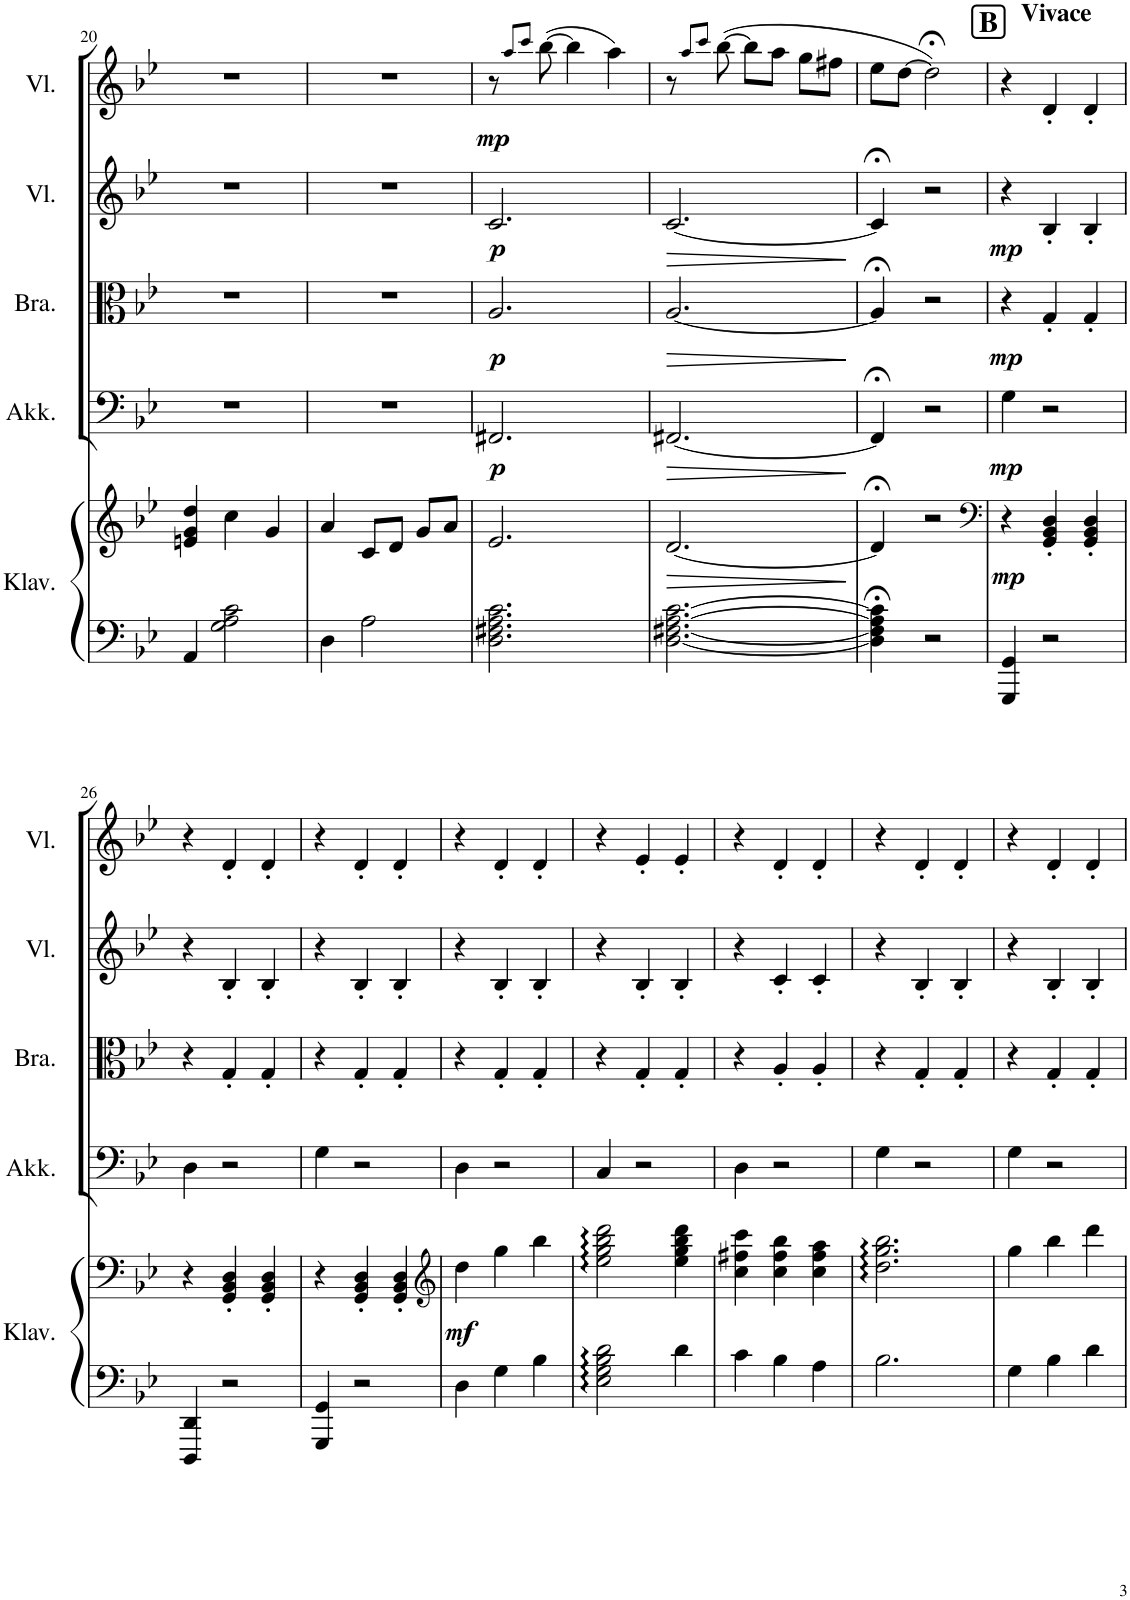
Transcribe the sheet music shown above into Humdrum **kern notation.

**kern	**kern	**dynam	**kern	**dynam	**kern	**dynam	**kern	**dynam	**kern	**dynam
*part5	*part5	*part5	*part4	*part4	*part3	*part3	*part2	*part2	*part1	*part1
*staff6	*staff5	*staff5/6	*staff4	*staff4	*staff3	*staff3	*staff2	*staff2	*staff1	*staff1
*I"Klavier	*	*	*I"Akkordeon	*	*I"Bratsche	*	*I"Violine	*	*I"Violine	*
*I'Klav.	*	*	*I'Akk.	*	*I'Bra.	*	*I'Vl.	*	*I'Vl.	*
!!LO:PB:g=z
*clefF4	*clefG2	*	*clefF4	*	*clefC3	*	*clefG2	*	*clefG2	*
*k[b-e-]	*k[b-e-]	*	*k[b-e-]	*	*k[b-e-]	*	*k[b-e-]	*	*k[b-e-]	*
*M3/4	*M3/4	*	*M3/4	*	*M3/4	*	*M3/4	*	*M3/4	*
=20	=20	=20	=20	=20	=20	=20	=20	=20	=20	=20
4AA/	4en/ 4g/ 4dd/	.	2.r	.	2.r	.	2.r	.	2.r	.
2G\ 2A\ 2c\	4cc\	.	.	.	.	.	.	.	.	.
.	4g/	.	.	.	.	.	.	.	.	.
=21	=21	=21	=21	=21	=21	=21	=21	=21	=21	=21
4D\	4a/	.	2.r	.	2.r	.	2.r	.	2.r	.
2A\	8c/L	.	.	.	.	.	.	.	.	.
.	8d/J	.	.	.	.	.	.	.	.	.
.	8g/L	.	.	.	.	.	.	.	.	.
.	8a/J	.	.	.	.	.	.	.	.	.
=22	=22	=22	=22	=22	=22	=22	=22	=22	=22	=22
!	!	!	!	!LO:DY:b	!	!LO:DY:b	!	!LO:DY:b	!	!LO:DY:b
2.D\ 2.F#X\ 2.A\ 2.c\	2.e-/	.	2.FF#X/	p	2.A/	p	2.c/	p	8r	mp
.	.	.	.	.	.	.	.	.	8qaa/L	.
.	.	.	.	.	.	.	.	.	8qccc/J	.
.	.	.	.	.	.	.	.	.	([8bb-\	.
.	.	.	.	.	.	.	.	.	4bb-\]	.
.	.	.	.	.	.	.	.	.	4aa\)	.
=23	=23	=23	=23	=23	=23	=23	=23	=23	=23	=23
!	!	!LO:HP:b	!	!LO:HP:b	!	!LO:HP:b	!	!LO:HP:b	!	!
[2.D\ [2.F#X\ [2.A\ [2.c\	[2.d/	>	[2.FF#X/	>	[2.A/	>	[2.c/	>	8r	.
.	.	.	.	.	.	.	.	.	8qaa/L	.
.	.	.	.	.	.	.	.	.	8qccc/J	.
.	.	.	.	.	.	.	.	.	([8bb-\	.
.	.	.	.	.	.	.	.	.	8bb-\L]	.
.	.	.	.	.	.	.	.	.	8aa\J	.
.	.	.	.	.	.	.	.	.	8gg\L	.
.	.	.	.	.	.	.	.	.	8ff#X\J	.
.	.	]	.	]	.	]	.	]	.	.
=24	=24	=24	=24	=24	=24	=24	=24	=24	=24	=24
4D\];< 4F#\];< 4A\];< 4c\];<	4d;</]	.	4FF#;</]	.	4A;</]	.	4c;</]	.	8ee-\L	.
.	.	.	.	.	.	.	.	.	[8dd\J	.
2r	2r	.	2r	.	2r	.	2r	.	2dd;<\])	.
=25	=25	=25	=25	=25	=25	=25	=25	=25	=25	=25
!!LO:REH:place=s1:a:B:cj:fs=14:t=B
*	*clefF4	*	*	*	*	*	*	*	*	*
!	!	!	!	!	!	!	!	!	!LO:TX:a:B:t=Vivace	!
!	!	!LO:DY:b	!	!LO:DY:b	!	!LO:DY:b	!	!LO:DY:b	!	!
4GGG/ 4GG/	4r	mp	4G\	mp	4r	mp	4r	mp	4r	.
2r	4GG/' 4BB-/' 4D/'	.	2r	.	4G'/	.	4B-'/	.	4d'/	.
.	4GG/' 4BB-/' 4D/'	.	.	.	4G'/	.	4B-'/	.	4d'/	.
!!LO:LB:g=z
=26	=26	=26	=26	=26	=26	=26	=26	=26	=26	=26
4DDD/ 4DD/	4r	.	4D\	.	4r	.	4r	.	4r	.
2r	4GG/' 4BB-/' 4D/'	.	2r	.	4G'/	.	4B-'/	.	4d'/	.
.	4GG/' 4BB-/' 4D/'	.	.	.	4G'/	.	4B-'/	.	4d'/	.
=27	=27	=27	=27	=27	=27	=27	=27	=27	=27	=27
4GGG/ 4GG/	4r	.	4G\	.	4r	.	4r	.	4r	.
2r	4GG/' 4BB-/' 4D/'	.	2r	.	4G'/	.	4B-'/	.	4d'/	.
.	4GG/' 4BB-/' 4D/'	.	.	.	4G'/	.	4B-'/	.	4d'/	.
=28	=28	=28	=28	=28	=28	=28	=28	=28	=28	=28
*	*clefG2	*	*	*	*	*	*	*	*	*
!	!	!LO:DY:b	!	!	!	!	!	!	!	!
4D\	4dd\	mf	4D\	.	4r	.	4r	.	4r	.
4G\	4gg\	.	2r	.	4G'/	.	4B-'/	.	4d'/	.
4B-\	4bb-\	.	.	.	4G'/	.	4B-'/	.	4d'/	.
=29	=29	=29	=29	=29	=29	=29	=29	=29	=29	=29
2E-\: 2G\: 2B-\: 2d\:	2ee-\ 2gg\ 2bb-\ 2ddd\	.	4C/	.	4r	.	4r	.	4r	.
.	.	.	2r	.	4G'/	.	4B-'/	.	4e-'/	.
4d\	4ee-\ 4gg\ 4bb-\ 4ddd\	.	.	.	4G'/	.	4B-'/	.	4e-'/	.
=30	=30	=30	=30	=30	=30	=30	=30	=30	=30	=30
4c\	4cc\ 4ff#X\ 4ccc\	.	4D\	.	4r	.	4r	.	4r	.
4B-\	4cc\ 4ff#\ 4bb-\	.	2r	.	4A'/	.	4c'/	.	4d'/	.
4A\	4cc\ 4ff#\ 4aa\	.	.	.	4A'/	.	4c'/	.	4d'/	.
=31	=31	=31	=31	=31	=31	=31	=31	=31	=31	=31
2.B-\	2.dd\ 2.gg\ 2.bb-\	.	4G\	.	4r	.	4r	.	4r	.
.	.	.	2r	.	4G'/	.	4B-'/	.	4d'/	.
.	.	.	.	.	4G'/	.	4B-'/	.	4d'/	.
=32	=32	=32	=32	=32	=32	=32	=32	=32	=32	=32
4G\	4gg\	.	4G\	.	4r	.	4r	.	4r	.
4B-\	4bb-\	.	2r	.	4G'/	.	4B-'/	.	4d'/	.
4d\	4ddd\	.	.	.	4G'/	.	4B-'/	.	4d'/	.
=	=	=	=	=	=	=	=	=	=	=
*-	*-	*-	*-	*-	*-	*-	*-	*-	*-	*-
